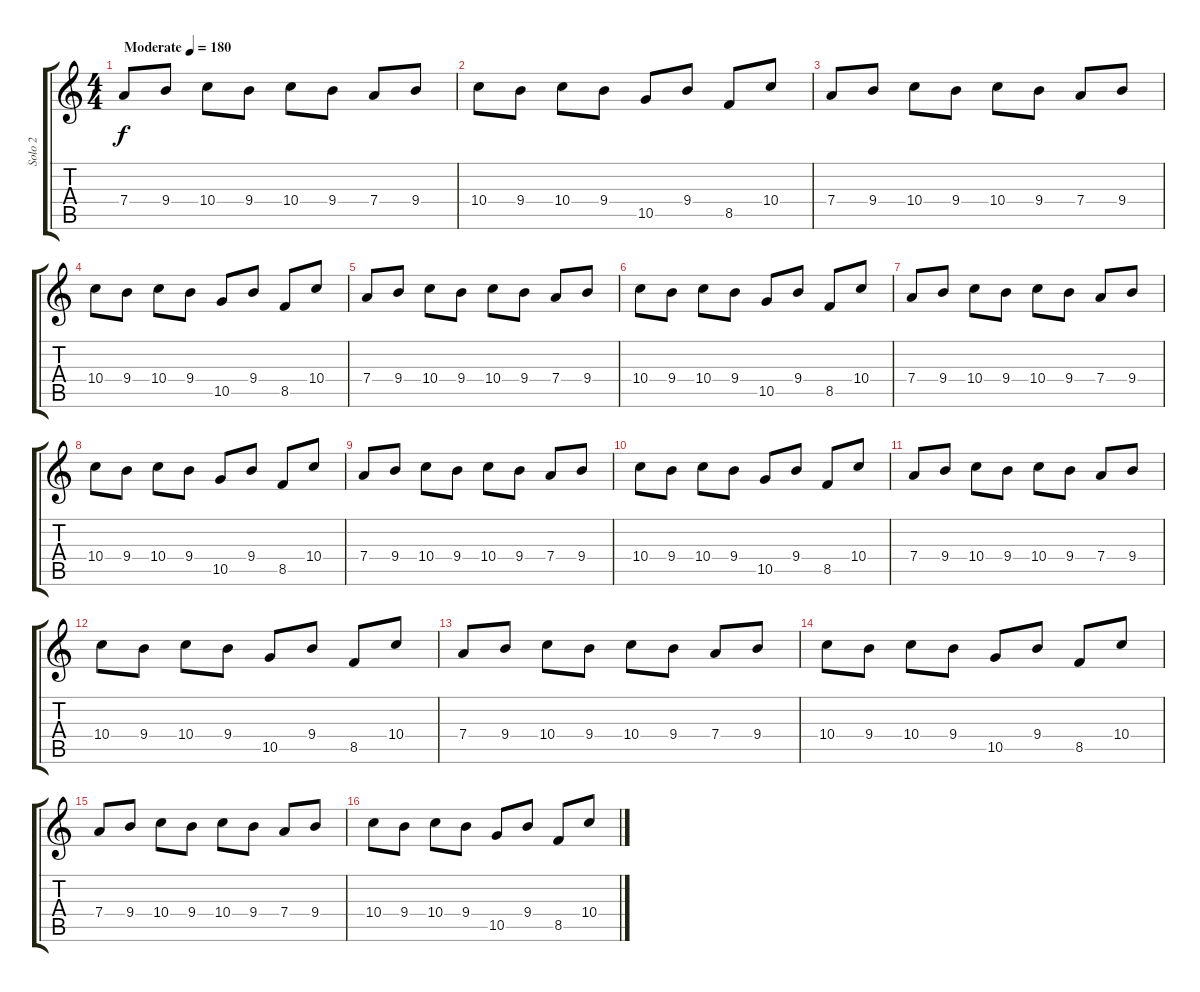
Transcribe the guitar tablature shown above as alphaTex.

\track ("Solo 2" "Solo 2") {instrument distortionguitar}
\staff {score tabs}
\tuning (E4 B3 G3 D3 A2 E2) {hide}
\ts (4 4)
\tempo (180 "Moderate")
\clef g2
\ks c
7.4.8{dy f instrument distortionguitar} 9.4.8 10.4.8 9.4.8 10.4.8 9.4.8 7.4.8 9.4.8 |
10.4.8 9.4.8 10.4.8 9.4.8 10.5.8 9.4.8 8.5.8 10.4.8 |
7.4.8 9.4.8 10.4.8 9.4.8 10.4.8 9.4.8 7.4.8 9.4.8 |
10.4.8 9.4.8 10.4.8 9.4.8 10.5.8 9.4.8 8.5.8 10.4.8 |
7.4.8 9.4.8 10.4.8 9.4.8 10.4.8 9.4.8 7.4.8 9.4.8 |
10.4.8 9.4.8 10.4.8 9.4.8 10.5.8 9.4.8 8.5.8 10.4.8 |
7.4.8 9.4.8 10.4.8 9.4.8 10.4.8 9.4.8 7.4.8 9.4.8 |
10.4.8 9.4.8 10.4.8 9.4.8 10.5.8 9.4.8 8.5.8 10.4.8 |
7.4.8 9.4.8 10.4.8 9.4.8 10.4.8 9.4.8 7.4.8 9.4.8 |
10.4.8 9.4.8 10.4.8 9.4.8 10.5.8 9.4.8 8.5.8 10.4.8 |
7.4.8 9.4.8 10.4.8 9.4.8 10.4.8 9.4.8 7.4.8 9.4.8 |
10.4.8 9.4.8 10.4.8 9.4.8 10.5.8 9.4.8 8.5.8 10.4.8 |
7.4.8 9.4.8 10.4.8 9.4.8 10.4.8 9.4.8 7.4.8 9.4.8 |
10.4.8 9.4.8 10.4.8 9.4.8 10.5.8 9.4.8 8.5.8 10.4.8 |
7.4.8 9.4.8 10.4.8 9.4.8 10.4.8 9.4.8 7.4.8 9.4.8 |
10.4.8 9.4.8 10.4.8 9.4.8 10.5.8 9.4.8 8.5.8 10.4.8
